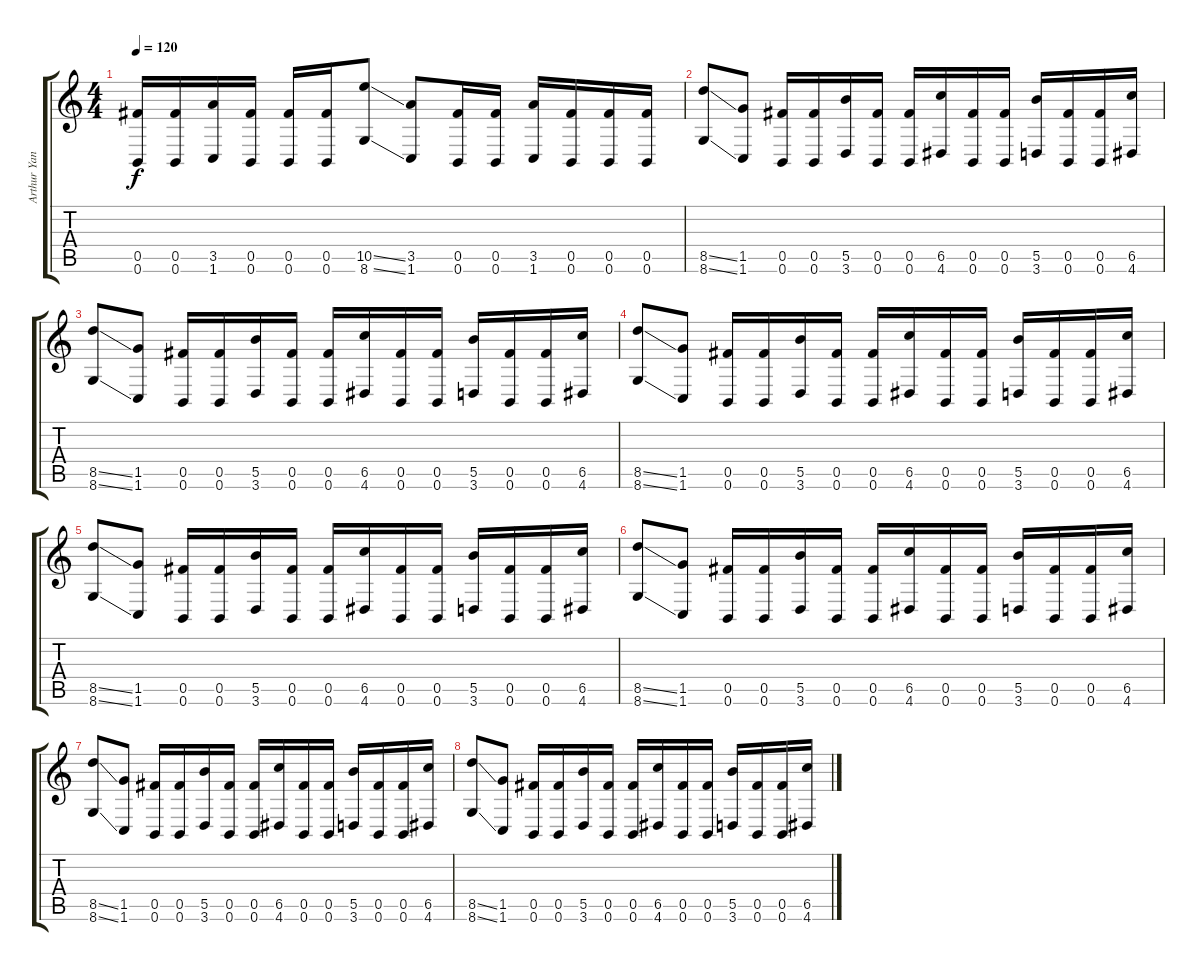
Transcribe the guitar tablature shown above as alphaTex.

\track ("Arthur Yanthar" "Arthur Yan") {instrument distortionguitar}
\staff {score tabs}
\tuning (Db4 Ab3 E3 B2 Gb3 B1) {hide}
\ts (4 4)
\tempo 120
\clef g2
\ks c
(0.5 0.6).16{dy f} (0.5 0.6).16 (3.5 1.6).16 (0.5 0.6).16 (0.5 0.6).16 (0.5 0.6).16 (10.5{ss} 8.6{ss}).8 (3.5 1.6).8 (0.5 0.6).16 (0.5 0.6).16 (3.5 1.6).16 (0.5 0.6).16 (0.5 0.6).16 (0.5 0.6).16 |
(8.5{ss} 8.6{ss}).8 (1.5 1.6).8 (0.5 0.6).16 (0.5 0.6).16 (5.5 3.6).16 (0.5 0.6).16 (0.5 0.6).16 (6.5 4.6).16 (0.5 0.6).16 (0.5 0.6).16 (5.5 3.6).16 (0.5 0.6).16 (0.5 0.6).16 (6.5 4.6).16 |
(8.5{ss} 8.6{ss}).8 (1.5 1.6).8 (0.5 0.6).16 (0.5 0.6).16 (5.5 3.6).16 (0.5 0.6).16 (0.5 0.6).16 (6.5 4.6).16 (0.5 0.6).16 (0.5 0.6).16 (5.5 3.6).16 (0.5 0.6).16 (0.5 0.6).16 (6.5 4.6).16 |
(8.5{ss} 8.6{ss}).8 (1.5 1.6).8 (0.5 0.6).16 (0.5 0.6).16 (5.5 3.6).16 (0.5 0.6).16 (0.5 0.6).16 (6.5 4.6).16 (0.5 0.6).16 (0.5 0.6).16 (5.5 3.6).16 (0.5 0.6).16 (0.5 0.6).16 (6.5 4.6).16 |
(8.5{ss} 8.6{ss}).8 (1.5 1.6).8 (0.5 0.6).16 (0.5 0.6).16 (5.5 3.6).16 (0.5 0.6).16 (0.5 0.6).16 (6.5 4.6).16 (0.5 0.6).16 (0.5 0.6).16 (5.5 3.6).16 (0.5 0.6).16 (0.5 0.6).16 (6.5 4.6).16 |
(8.5{ss} 8.6{ss}).8 (1.5 1.6).8 (0.5 0.6).16 (0.5 0.6).16 (5.5 3.6).16 (0.5 0.6).16 (0.5 0.6).16 (6.5 4.6).16 (0.5 0.6).16 (0.5 0.6).16 (5.5 3.6).16 (0.5 0.6).16 (0.5 0.6).16 (6.5 4.6).16 |
(8.5{ss} 8.6{ss}).8 (1.5 1.6).8 (0.5 0.6).16 (0.5 0.6).16 (5.5 3.6).16 (0.5 0.6).16 (0.5 0.6).16 (6.5 4.6).16 (0.5 0.6).16 (0.5 0.6).16 (5.5 3.6).16 (0.5 0.6).16 (0.5 0.6).16 (6.5 4.6).16 |
(8.5{ss} 8.6{ss}).8 (1.5 1.6).8 (0.5 0.6).16 (0.5 0.6).16 (5.5 3.6).16 (0.5 0.6).16 (0.5 0.6).16 (6.5 4.6).16 (0.5 0.6).16 (0.5 0.6).16 (5.5 3.6).16 (0.5 0.6).16 (0.5 0.6).16 (6.5 4.6).16
